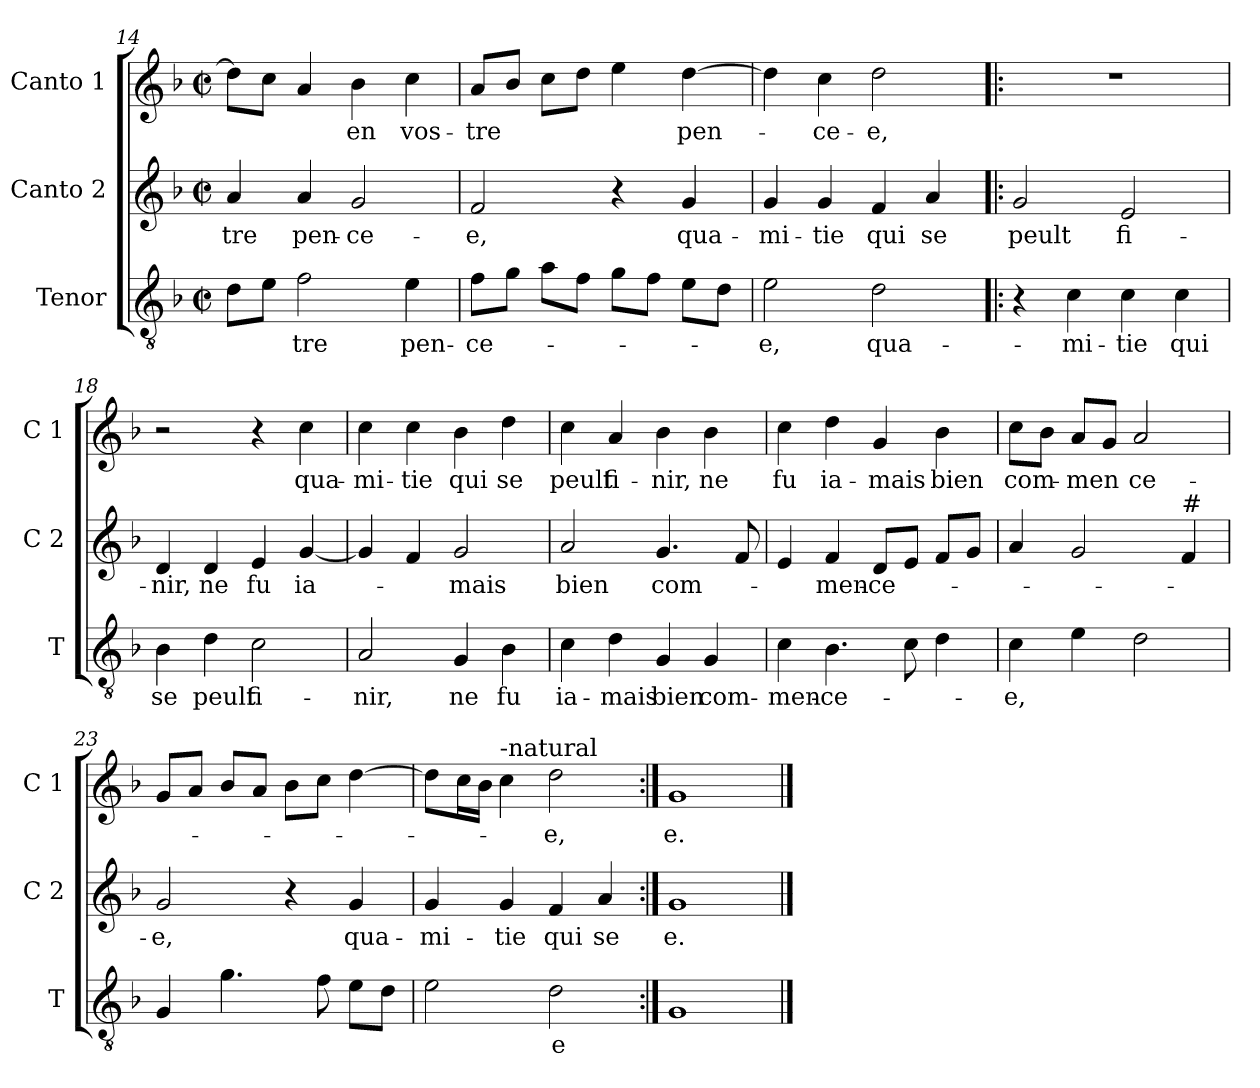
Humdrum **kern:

**kern	**text	**kern	**text	**kern	**text
*part3	*part3	*part2	*part2	*part1	*part1
*staff3	*staff3	*staff2	*staff2	*staff1	*staff1
*I"Tenor	*	*I"Canto 2	*	*I"Canto 1	*
*I'T	*	*I'C 2	*	*I'C 1	*
*clefGv2	*	*clefG2	*	*clefG2	*
*k[b-]	*	*k[b-]	*	*k[b-]	*
*F:	*	*F:	*	*F:	*
*M2/2	*	*M2/2	*	*M2/2	*
*met(c|)	*	*met(c|)	*	*met(c|)	*
=14	=14	=14	=14	=14	=14
!	!	!	!LO:LY:b	!	!
8d\L	.	4a/	-tre	8dd\L]	.
8e\J	.	.	.	8cc\J	.
!	!LO:LY:b	!	!LO:LY:b	!	!
2f\	-tre	4a/	pen-	4a/	.
!	!	!	!LO:LY:b	!	!LO:LY:b
.	.	2g/	-ce-	4b-\	en
!	!LO:LY:b	!	!	!	!LO:LY:b
4e\	pen-	.	.	4cc\	vos-
!!LO:PB:g=z
=15	=15	=15	=15	=15	=15
!	!LO:LY:b	!	!LO:LY:b	!	!LO:LY:b
8f\L	-ce-	2f/	-e,	8a/L	-tre
8g\J	.	.	.	8b-/J	.
8a\L	.	.	.	8cc\L	.
8f\J	.	.	.	8dd\J	.
8g\L	.	4r	.	4ee\	.
8f\J	.	.	.	.	.
!	!	!	!LO:LY:b	!	!LO:LY:b
8e\L	.	4g/	qua-	[4dd\	pen-
8d\J	.	.	.	.	.
=16	=16	=16	=16	=16	=16
!	!LO:LY:b	!	!LO:LY:b	!	!
2e\	-e,	4g/	-mi-	4dd\]	.
!	!	!	!LO:LY:b	!	!LO:LY:b
.	.	4g/	-tie	4cc\	-ce-
!	!LO:LY:b	!	!LO:LY:b	!	!LO:LY:b
2d\	qua-	4f/	qui	2dd\	-e,
!	!	!	!LO:LY:b	!	!
.	.	4a/	se	.	.
=17!|:	=17!|:	=17!|:	=17!|:	=17!|:	=17!|:
!	!	!	!LO:LY:b	!	!
4r	.	2g/	peult	1r	.
!	!LO:LY:b	!	!	!	!
4c\	-mi-	.	.	.	.
!	!LO:LY:b	!	!LO:LY:b	!	!
4c\	-tie	2e/	fi-	.	.
!	!LO:LY:b	!	!	!	!
4c\	qui	.	.	.	.
=18	=18	=18	=18	=18	=18
!	!LO:LY:b	!	!LO:LY:b	!	!
4B-\	se	4d/	-nir,	2r	.
!	!LO:LY:b	!	!LO:LY:b	!	!
4d\	peult	4d/	ne	.	.
!	!LO:LY:b	!	!LO:LY:b	!	!
2c\	fi-	4e/	fu	4r	.
!	!	!	!LO:LY:b	!	!LO:LY:b
.	.	[4g/	ia-	4cc\	qua-
=19	=19	=19	=19	=19	=19
!	!LO:LY:b	!	!	!	!LO:LY:b
2A/	-nir,	4g/]	.	4cc\	-mi-
!	!	!	!	!	!LO:LY:b
.	.	4f/	.	4cc\	-tie
!	!LO:LY:b	!	!LO:LY:b	!	!LO:LY:b
4G/	ne	2g/	-mais	4b-\	qui
!	!LO:LY:b	!	!	!	!LO:LY:b
4B-\	fu	.	.	4dd\	se
=20	=20	=20	=20	=20	=20
!	!LO:LY:b	!	!LO:LY:b	!	!LO:LY:b
4c\	ia-	2a/	bien	4cc\	peult
!	!LO:LY:b	!	!	!	!LO:LY:b
4d\	-mais	.	.	4a/	fi-
!	!LO:LY:b	!	!LO:LY:b	!	!LO:LY:b
4G/	bien	4.g/	com-	4b-\	-nir,
!	!LO:LY:b	!	!	!	!LO:LY:b
4G/	com-	.	.	4b-\	ne
.	.	8f/	.	.	.
!!LO:LB:g=z
=21	=21	=21	=21	=21	=21
!	!LO:LY:b	!	!	!	!LO:LY:b
4c\	-men-	4e/	.	4cc\	fu
!	!LO:LY:b	!	!LO:LY:b	!	!LO:LY:b
4.B-\	-ce-	4f/	-men-	4dd\	ia-
!	!	!	!LO:LY:b	!	!LO:LY:b
.	.	8d/L	-ce-	4g/	-mais
8c\	.	8e/J	.	.	.
!	!	!	!	!	!LO:LY:b
4d\	.	8f/L	.	4b-\	bien
.	.	8g/J	.	.	.
=22	=22	=22	=22	=22	=22
!	!LO:LY:b	!	!	!	!LO:LY:b
4c\	-e,	4a/	.	8cc\L	com-
.	.	.	.	8b-\J	.
!	!	!	!	!	!LO:LY:b
4e\	.	2g/	.	8a/L	-men
.	.	.	.	8g/J	.
!	!	!	!	!	!LO:LY:b
2d\	.	.	.	2a/	ce-
!	!	!LO:TX:a:t=#	!	!	!
.	.	4f/	.	.	.
=23	=23	=23	=23	=23	=23
!	!	!	!LO:LY:b	!	!
4G/	.	2g/	-e,	8g/L	.
.	.	.	.	8a/J	.
4.g\	.	.	.	8b-/L	.
.	.	.	.	8a/J	.
.	.	4r	.	8b-\L	.
8f\	.	.	.	8cc\J	.
!	!	!	!LO:LY:b	!	!
8e\L	.	4g/	qua-	[4dd\	.
8d\J	.	.	.	.	.
=24	=24	=24	=24	=24	=24
!	!	!	!LO:LY:b	!	!
2e\	.	4g/	-mi-	8dd\L]	.
.	.	.	.	16cc\L	.
.	.	.	.	16b-\JJ	.
!	!	!	!	!LO:TX:a:t=-natural	!
!	!	!	!LO:LY:b	!	!
.	.	4g/	-tie	4cc\	.
!	!LO:LY:b	!	!LO:LY:b	!	!LO:LY:b
2d\	e	4f/	qui	2dd\	-e,
!	!	!	!LO:LY:b	!	!
.	.	4a/	se	.	.
=25:|!	=25:|!	=25:|!	=25:|!	=25:|!	=25:|!
!	!	!	!LO:LY:b	!	!LO:LY:b
1G	.	1g	e.	1g	e.
==	==	==	==	==	==
*-	*-	*-	*-	*-	*-
